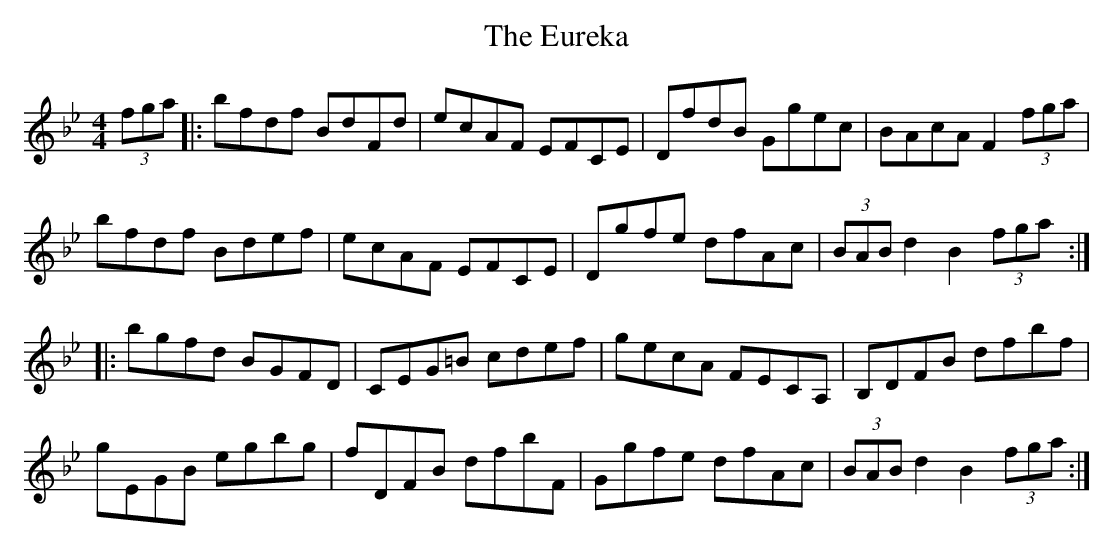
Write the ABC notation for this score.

X:1
T: The Eureka
M: 4/4
L: 1/8
K: Gmin
(3fga|:bfdf BdFd|ecAF EFCE|DfdB Ggec|BAcA F2 (3fga|
bfdf Bdef|ecAF EFCE |Dgfe dfAc|(3BABd2B2(3fga:|
|:bgfd BGFD|CEG=B cdef|gecA FECA,|B,DFB dfbf|
gEGB egbg|fDFB dfbF|Ggfe dfAc|(3BAB d2B2 (3fga:|
